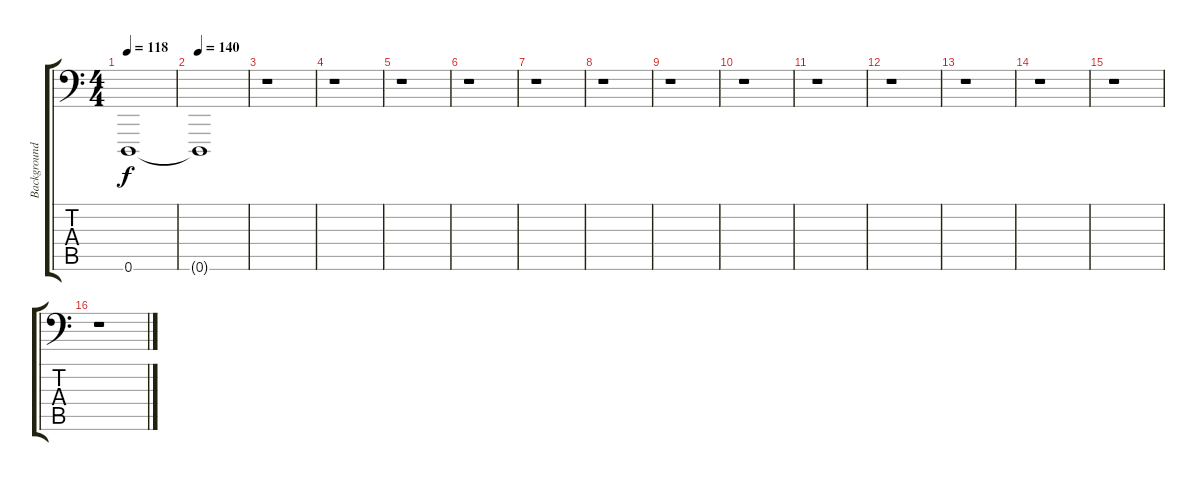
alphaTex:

\track ("Background Noise" "Background") {instrument applause}
\staff {score tabs}
\tuning (E3 B2 G2 D2 A1 D1) {hide}
\ts (4 4)
\tempo 118
\clef f4
\ks c
0.6{t}.1{dy f} |
\tempo 140
0.6{t}.1 |
r.1 |
r.1 |
r.1 |
r.1 |
r.1 |
r.1 |
r.1 |
r.1 |
r.1 |
r.1 |
r.1 |
r.1 |
r.1 |
r.1
